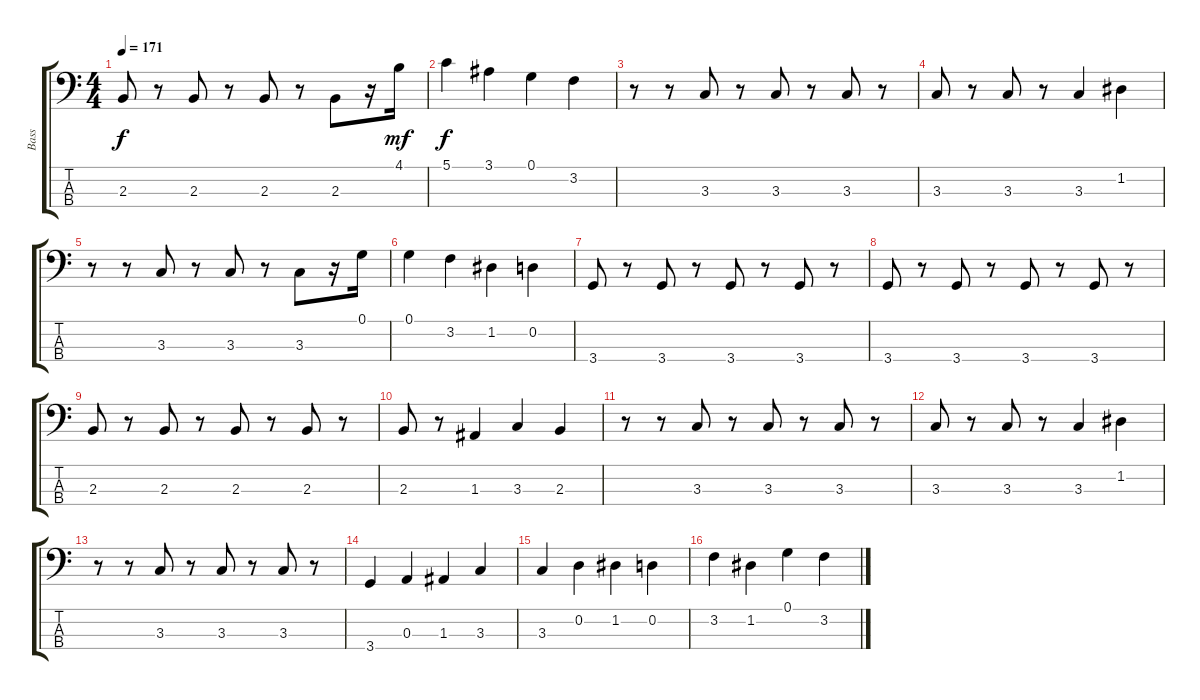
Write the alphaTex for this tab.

\track ("Bass" "Bass") {instrument electricbassfinger}
\staff {score tabs}
\tuning (G2 D2 A1 E1) {hide}
\ts (4 4)
\tempo 171
\clef f4
\ks c
2.3.8{dy f} r.8 2.3.8 r.8 2.3.8 r.8 2.3.8 r.16 4.1.16{dy mf} |
5.1.4{dy f} 3.1.4 0.1.4 3.2.4 |
r.8 r.8 3.3.8 r.8 3.3.8 r.8 3.3.8 r.8 |
3.3.8 r.8 3.3.8 r.8 3.3.4 1.2.4 |
r.8 r.8 3.3.8 r.8 3.3.8 r.8 3.3.8 r.16 0.1.16 |
0.1.4 3.2.4 1.2.4 0.2.4 |
3.4.8 r.8 3.4.8 r.8 3.4.8 r.8 3.4.8 r.8 |
3.4.8 r.8 3.4.8 r.8 3.4.8 r.8 3.4.8 r.8 |
2.3.8 r.8 2.3.8 r.8 2.3.8 r.8 2.3.8 r.8 |
2.3.8 r.8 1.3.4 3.3.4 2.3.4 |
r.8 r.8 3.3.8 r.8 3.3.8 r.8 3.3.8 r.8 |
3.3.8 r.8 3.3.8 r.8 3.3.4 1.2.4 |
r.8 r.8 3.3.8 r.8 3.3.8 r.8 3.3.8 r.8 |
3.4.4 0.3.4 1.3.4 3.3.4 |
3.3.4 0.2.4 1.2.4 0.2.4 |
3.2.4 1.2.4 0.1.4 3.2.4
